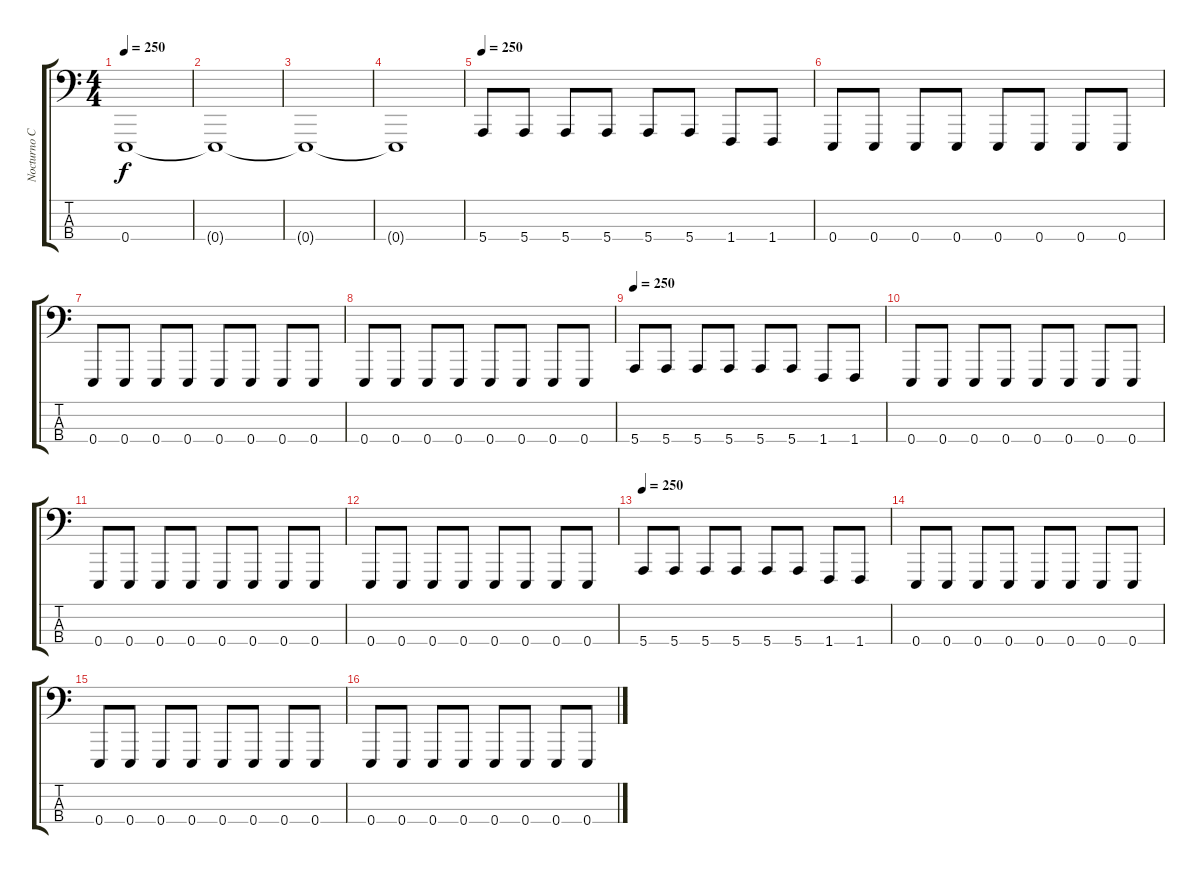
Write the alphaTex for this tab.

\track ("Nocturno Culto" "Nocturno C") {instrument cello}
\staff {score tabs}
\tuning (G2 D2 A1 E1) {hide}
\ts (4 4)
\tempo 250
\clef f4
\ks c
0.4{t}.1{dy f} |
0.4{t}.1 |
0.4{t}.1 |
0.4{t}.1 |
\tempo 250
5.4.8 5.4.8 5.4.8 5.4.8 5.4.8 5.4.8 1.4.8 1.4.8 |
0.4.8 0.4.8 0.4.8 0.4.8 0.4.8 0.4.8 0.4.8 0.4.8 |
0.4.8 0.4.8 0.4.8 0.4.8 0.4.8 0.4.8 0.4.8 0.4.8 |
0.4.8 0.4.8 0.4.8 0.4.8 0.4.8 0.4.8 0.4.8 0.4.8 |
\tempo 250
5.4.8 5.4.8 5.4.8 5.4.8 5.4.8 5.4.8 1.4.8 1.4.8 |
0.4.8 0.4.8 0.4.8 0.4.8 0.4.8 0.4.8 0.4.8 0.4.8 |
0.4.8 0.4.8 0.4.8 0.4.8 0.4.8 0.4.8 0.4.8 0.4.8 |
0.4.8 0.4.8 0.4.8 0.4.8 0.4.8 0.4.8 0.4.8 0.4.8 |
\tempo 250
5.4.8 5.4.8 5.4.8 5.4.8 5.4.8 5.4.8 1.4.8 1.4.8 |
0.4.8 0.4.8 0.4.8 0.4.8 0.4.8 0.4.8 0.4.8 0.4.8 |
0.4.8 0.4.8 0.4.8 0.4.8 0.4.8 0.4.8 0.4.8 0.4.8 |
0.4.8 0.4.8 0.4.8 0.4.8 0.4.8 0.4.8 0.4.8 0.4.8
